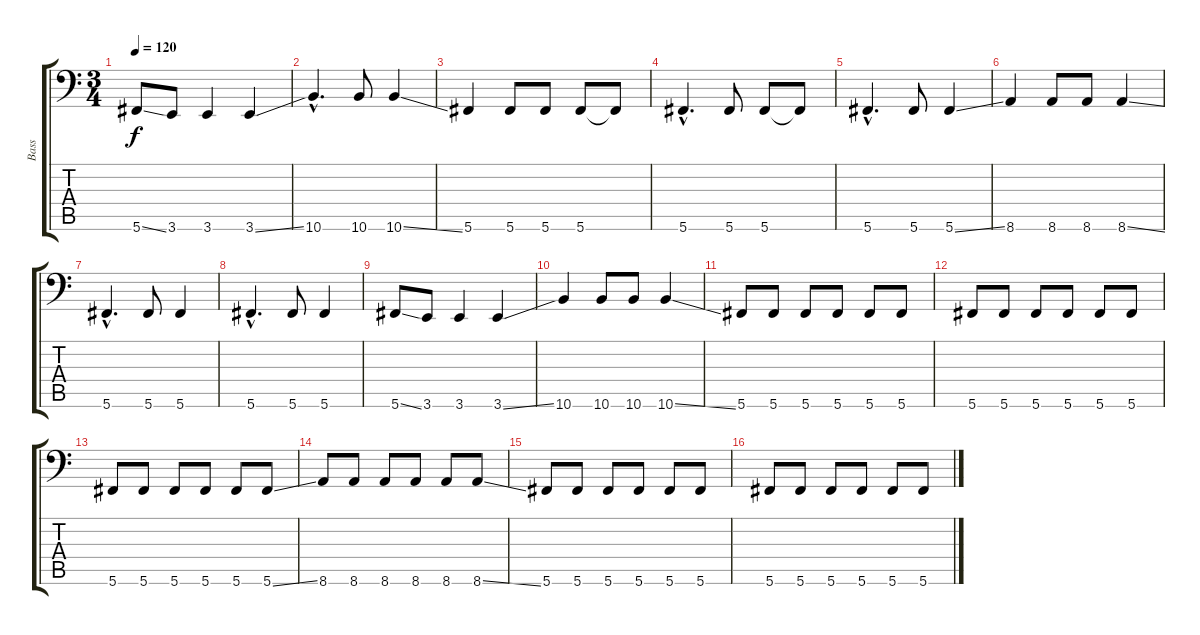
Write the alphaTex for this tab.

\track ("Bass" "Bass") {instrument electricbasspick}
\staff {score tabs}
\tuning (Db3 Ab2 E2 B1 Gb1 Db1) {hide}
\ts (3 4)
\tempo 120
\clef f4
\ks c
5.6{ss}.8{dy f} 3.6.8 3.6.4 3.6{ss}.4 |
10.6{hac}.4{d} 10.6.8 10.6{ss}.4 |
5.6.4 5.6.8 5.6.8 5.6.8 5.6{t}.8 |
5.6{hac}.4{d} 5.6.8 5.6.8 5.6{t}.8 |
5.6{hac}.4{d} 5.6.8 5.6{ss}.4 |
8.6.4 8.6.8 8.6.8 8.6{ss}.4 |
5.6{hac}.4{d} 5.6.8 5.6.4 |
5.6{hac}.4{d} 5.6.8 5.6.4 |
5.6{ss}.8 3.6.8 3.6.4 3.6{ss}.4 |
10.6.4 10.6.8 10.6.8 10.6{ss}.4 |
5.6.8 5.6.8 5.6.8 5.6.8 5.6.8 5.6.8 |
5.6.8 5.6.8 5.6.8 5.6.8 5.6.8 5.6.8 |
5.6.8 5.6.8 5.6.8 5.6.8 5.6.8 5.6{ss}.8 |
8.6.8 8.6.8 8.6.8 8.6.8 8.6.8 8.6{ss}.8 |
5.6.8 5.6.8 5.6.8 5.6.8 5.6.8 5.6.8 |
5.6.8 5.6.8 5.6.8 5.6.8 5.6.8 5.6.8
